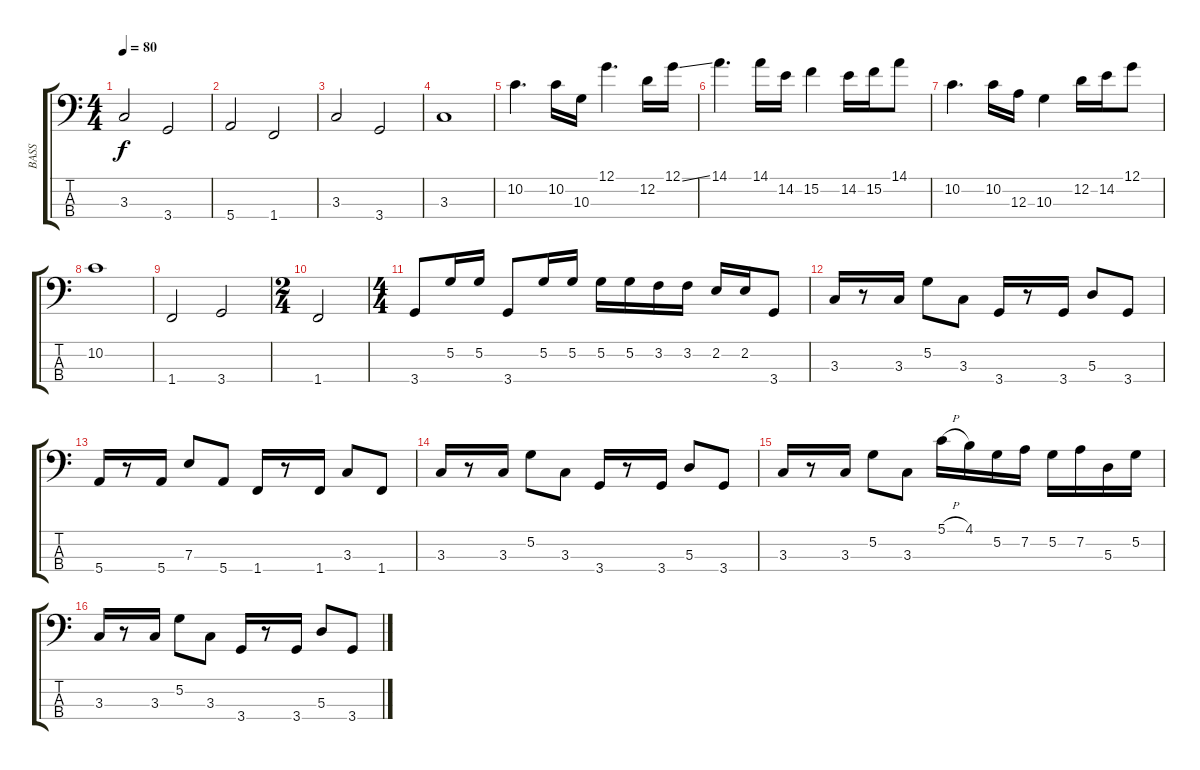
\track ("BASS" "BASS") {instrument electricbasspick}
\staff {score tabs}
\tuning (G2 D2 A1 E1) {hide}
\ts (4 4)
\tempo 80
\clef f4
\ks c
3.3.2{dy f} 3.4.2 |
5.4.2 1.4.2 |
3.3.2 3.4.2 |
3.3.1 |
10.2.4{d volume 16 instrument electricbassfinger} 10.2.16 10.3.16 12.1.4{d} 12.2.16 12.1{ss}.16 |
14.1.4{d} 14.1.16 14.2.16 15.2.4 14.2.16 15.2.16 14.1.8 |
10.2.4{d} 10.2.16 12.3.16 10.3.4 12.2.16 14.2.16 12.1.8 |
10.2.1 |
1.4.2{volume 14 instrument electricbassfinger} 3.4.2 |
\ts (2 4)
1.4.2 |
\ts (4 4)
3.4.8 5.2.16 5.2.16 3.4.8 5.2.16 5.2.16 5.2.16 5.2.16 3.2.16 3.2.16 2.2.16 2.2.16 3.4.8 |
3.3.16 r.8 3.3.16 5.2.8 3.3.8 3.4.16 r.8 3.4.16 5.3.8 3.4.8 |
5.4.16 r.8 5.4.16 7.3.8 5.4.8 1.4.16 r.8 1.4.16 3.3.8 1.4.8 |
3.3.16 r.8 3.3.16 5.2.8 3.3.8 3.4.16 r.8 3.4.16 5.3.8 3.4.8 |
3.3.16 r.8 3.3.16 5.2.8 3.3.8 5.1{h}.16 4.1.16 5.2.16 7.2.16 5.2.16 7.2.16 5.3.16 5.2.16 |
3.3.16 r.8 3.3.16 5.2.8 3.3.8 3.4.16 r.8 3.4.16 5.3.8 3.4.8
